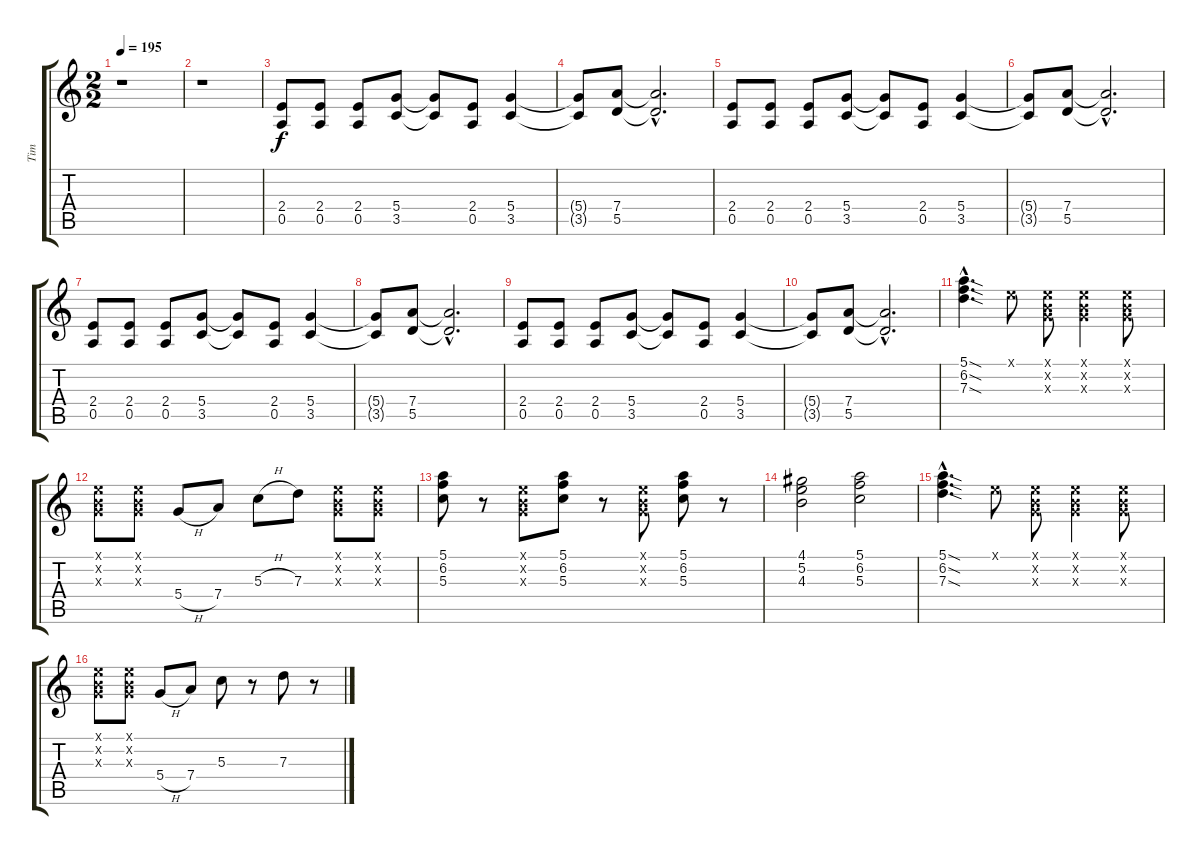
\track ("Tim" "Tim") {instrument distortionguitar}
\staff {score tabs}
\tuning (E4 B3 G3 D3 A2 E2) {hide}
\ts (2 2)
\tempo 195
\clef g2
\ks c
r.1{dy f} |
r.1 |
(2.4 0.5).8 (2.4 0.5).8 (2.4 0.5).8 (5.4 3.5).8 (5.4{t} 3.5{t}).8 (2.4 0.5).8 (5.4 3.5).4 |
(5.4{t} 3.5{t}).8 (7.4 5.5).8 (7.4{hac t} 5.5{hac t}).2{d} |
(2.4 0.5).8 (2.4 0.5).8 (2.4 0.5).8 (5.4 3.5).8 (5.4{t} 3.5{t}).8 (2.4 0.5).8 (5.4 3.5).4 |
(5.4{t} 3.5{t}).8 (7.4 5.5).8 (7.4{hac t} 5.5{hac t}).2{d} |
(2.4 0.5).8 (2.4 0.5).8 (2.4 0.5).8 (5.4 3.5).8 (5.4{t} 3.5{t}).8 (2.4 0.5).8 (5.4 3.5).4 |
(5.4{t} 3.5{t}).8 (7.4 5.5).8 (7.4{hac t} 5.5{hac t}).2{d} |
(2.4 0.5).8 (2.4 0.5).8 (2.4 0.5).8 (5.4 3.5).8 (5.4{t} 3.5{t}).8 (2.4 0.5).8 (5.4 3.5).4 |
(5.4{t} 3.5{t}).8 (7.4 5.5).8 (7.4{hac t} 5.5{hac t}).2{d} |
(5.1{sod hac} 6.2{sod hac} 7.3{sod hac}).4{d} 0.1{x}.8 (0.1{x} 0.2{x} 0.3{x}).8 (0.1{x} 0.2{x} 0.3{x}).4 (0.1{x} 0.2{x} 0.3{x}).8 |
(0.1{x} 0.2{x} 0.3{x}).8 (0.1{x} 0.2{x} 0.3{x}).8 5.4{h}.8 7.4.8 5.3{h}.8 7.3.8 (0.1{x} 0.2{x} 0.3{x}).8 (0.1{x} 0.2{x} 0.3{x}).8 |
(5.1 6.2 5.3).8 r.8 (0.1{x} 0.2{x} 0.3{x}).8 (5.1 6.2 5.3).8 r.8 (0.1{x} 0.2{x} 0.3{x}).8 (5.1 6.2 5.3).8 r.8 |
(4.1 5.2 4.3).2 (5.1 6.2 5.3).2 |
(5.1{sod hac} 6.2{sod hac} 7.3{sod hac}).4{d} 0.1{x}.8 (0.1{x} 0.2{x} 0.3{x}).8 (0.1{x} 0.2{x} 0.3{x}).4 (0.1{x} 0.2{x} 0.3{x}).8 |
(0.1{x} 0.2{x} 0.3{x}).8 (0.1{x} 0.2{x} 0.3{x}).8 5.4{h}.8 7.4.8 5.3.8 r.8 7.3.8 r.8
